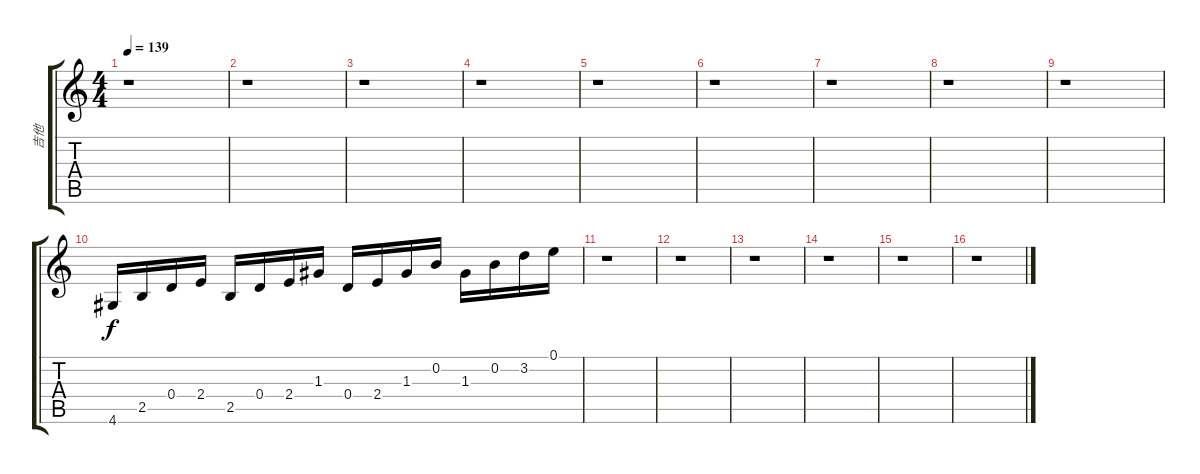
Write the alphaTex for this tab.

\track ("吉他" "吉他") {instrument acousticguitarsteel}
\staff {score tabs}
\tuning (E4 B3 G3 D3 A2 E2) {hide}
\ts (4 4)
\tempo 139
\clef g2
\ks c
r.1{dy f} |
r.1 |
r.1 |
r.1 |
r.1 |
r.1 |
r.1 |
r.1 |
r.1 |
4.6.16{balance 2} 2.5.16{balance 3} 0.4.16{balance 4} 2.4.16{balance 4} 2.5.16{balance 5} 0.4.16{balance 6} 2.4.16{balance 6} 1.3.16{balance 7} 0.4.16{balance 8} 2.4.16{balance 9} 1.3.16{balance 10} 0.2.16{balance 10} 1.3.16{balance 11} 0.2.16{balance 12} 3.2.16{balance 12} 0.1.16{balance 13} |
r.1 |
r.1 |
r.1 |
r.1 |
r.1 |
r.1
